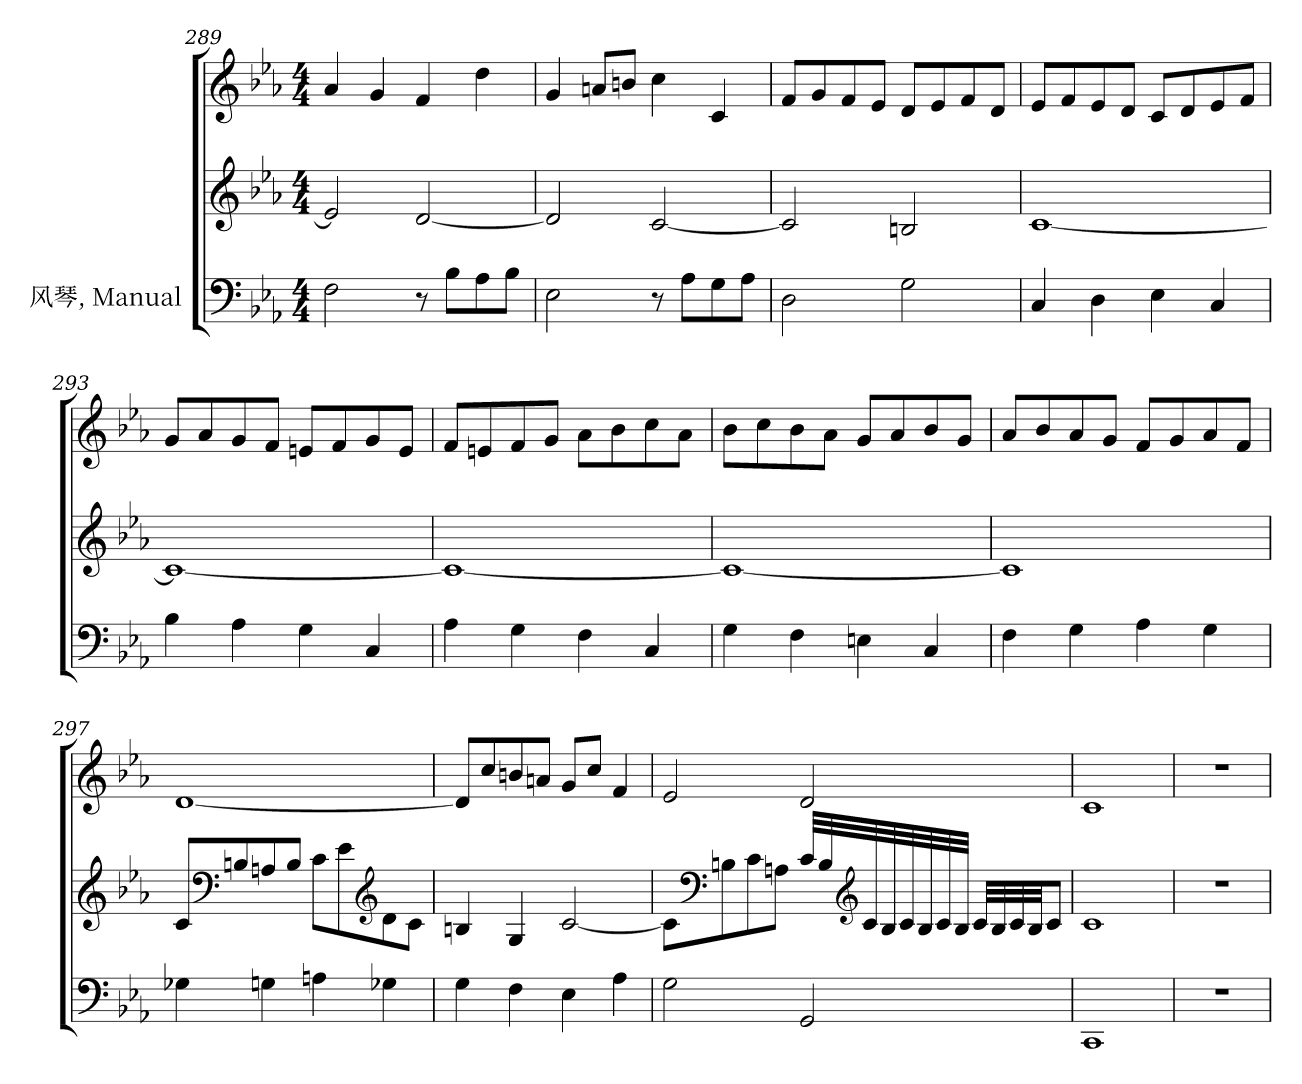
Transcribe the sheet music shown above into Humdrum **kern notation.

**kern	**kern	**kern
*part1	*part1	*part1
*staff3	*staff2	*staff1
*I"风琴, Manual	*	*
*clefF4	*clefG2	*clefG2
*k[b-e-a-]	*k[b-e-a-]	*k[b-e-a-]
*M4/4	*M4/4	*M4/4
=289	=289	=289
2F\	2e-/]	4a-/
.	.	4g/
8r	[2d/	4f/
8B-\L	.	.
8A-\	.	4dd\
8B-\J	.	.
=290	=290	=290
2E-\	2d/]	4g/
.	.	8an/L
.	.	8bn/J
8r	[2c/	4cc\
8A-\L	.	.
8G\	.	4c/
8A-\J	.	.
=291	=291	=291
2D\	2c/]	8f/L
.	.	8g/
.	.	8f/
.	.	8e-/J
2G\	2Bn/	8d/L
.	.	8e-/
.	.	8f/
.	.	8d/J
=292	=292	=292
4C/	[1c	8e-/L
.	.	8f/
4D\	.	8e-/
.	.	8d/J
4E-\	.	8c/L
.	.	8d/
4C/	.	8e-/
.	.	8f/J
!!LO:LB:g=z
=293	=293	=293
4B-\	1c_	8g/L
.	.	8a-/
4A-\	.	8g/
.	.	8f/J
4G\	.	8en/L
.	.	8f/
4C/	.	8g/
.	.	8e/J
=294	=294	=294
4A-\	1c_	8f/L
.	.	8en/
4G\	.	8f/
.	.	8g/J
4F\	.	8a-\L
.	.	8b-\
4C/	.	8cc\
.	.	8a-\J
=295	=295	=295
4G\	1c_	8b-\L
.	.	8cc\
4F\	.	8b-\
.	.	8a-\J
4En\	.	8g/L
.	.	8a-/
4C/	.	8b-/
.	.	8g/J
=296	=296	=296
4F\	1c]	8a-/L
.	.	8b-/
4G\	.	8a-/
.	.	8g/J
4A-\	.	8f/L
.	.	8g/
4G\	.	8a-/
.	.	8f/J
!!LO:LB:g=z
=297	=297	=297
*	*	*MM125
4G-X\	8c/L	[1d
*	*clefF4	*
.	8Bn/	.
4Gn\	8An/	.
.	8B/J	.
4An\	8c\L	.
.	8e-\	.
*	*clefG2	*
4G-X\	8d\	.
.	8c\J	.
=298	=298	=298
*	*	*MM120
4G\	4Bn/	8d/L]
.	.	8cc/
4F\	4G/	8bn/
.	.	8an/J
4E-\	[2c/	8g/L
.	.	8cc/J
4A-\	.	4f/
!!LO:PB:g=z
=299	=299	=299
*	*	*MM115
2G\	8c\L]	2e-/
*	*clefF4	*
.	8Bn\	.
.	8c\	.
.	8An\J	.
*	*	*MM65
2GG/	32c/LLL	2d/
.	32B/	.
*	*clefG2	*
.	32c/	.
.	32B/	.
.	32c/	.
.	32B/	.
.	32c/	.
.	32B/JJJ	.
.	32c/LLL	.
.	32B/	.
.	32c/	.
.	32B/JJ	.
.	8c/J	.
=300	=300	=300
1CC	1c	1c
=301	=301	=301
1r	1r	1r
=	=	=
*-	*-	*-
